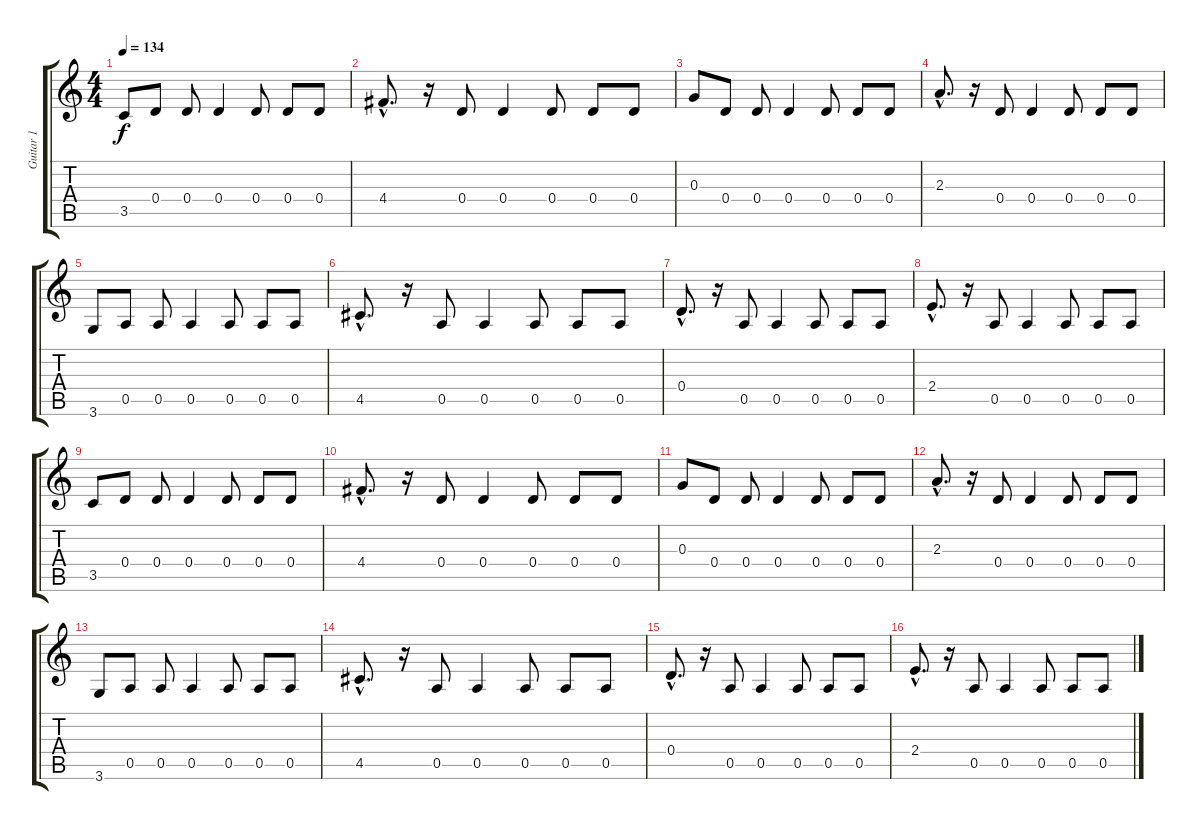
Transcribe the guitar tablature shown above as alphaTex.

\track ("Guitar 1" "Guitar 1") {instrument distortionguitar}
\staff {score tabs}
\tuning (E4 B3 G3 D3 A2 E2) {hide}
\ts (4 4)
\tempo 134
\clef g2
\ks c
3.5.8{dy f} 0.4.8 0.4.8 0.4.4 0.4.8 0.4.8 0.4.8 |
4.4{hac}.8{d} r.16 0.4.8 0.4.4 0.4.8 0.4.8 0.4.8 |
0.3.8 0.4.8 0.4.8 0.4.4 0.4.8 0.4.8 0.4.8 |
2.3{hac}.8{d} r.16 0.4.8 0.4.4 0.4.8 0.4.8 0.4.8 |
3.6.8 0.5.8 0.5.8 0.5.4 0.5.8 0.5.8 0.5.8 |
4.5{hac}.8{d} r.16 0.5.8 0.5.4 0.5.8 0.5.8 0.5.8 |
0.4{hac}.8{d} r.16 0.5.8 0.5.4 0.5.8 0.5.8 0.5.8 |
2.4{hac}.8{d} r.16 0.5.8 0.5.4 0.5.8 0.5.8 0.5.8 |
3.5.8 0.4.8 0.4.8 0.4.4 0.4.8 0.4.8 0.4.8 |
4.4{hac}.8{d} r.16 0.4.8 0.4.4 0.4.8 0.4.8 0.4.8 |
0.3.8 0.4.8 0.4.8 0.4.4 0.4.8 0.4.8 0.4.8 |
2.3{hac}.8{d} r.16 0.4.8 0.4.4 0.4.8 0.4.8 0.4.8 |
3.6.8 0.5.8 0.5.8 0.5.4 0.5.8 0.5.8 0.5.8 |
4.5{hac}.8{d} r.16 0.5.8 0.5.4 0.5.8 0.5.8 0.5.8 |
0.4{hac}.8{d} r.16 0.5.8 0.5.4 0.5.8 0.5.8 0.5.8 |
2.4{hac}.8{d} r.16 0.5.8 0.5.4 0.5.8 0.5.8 0.5.8
